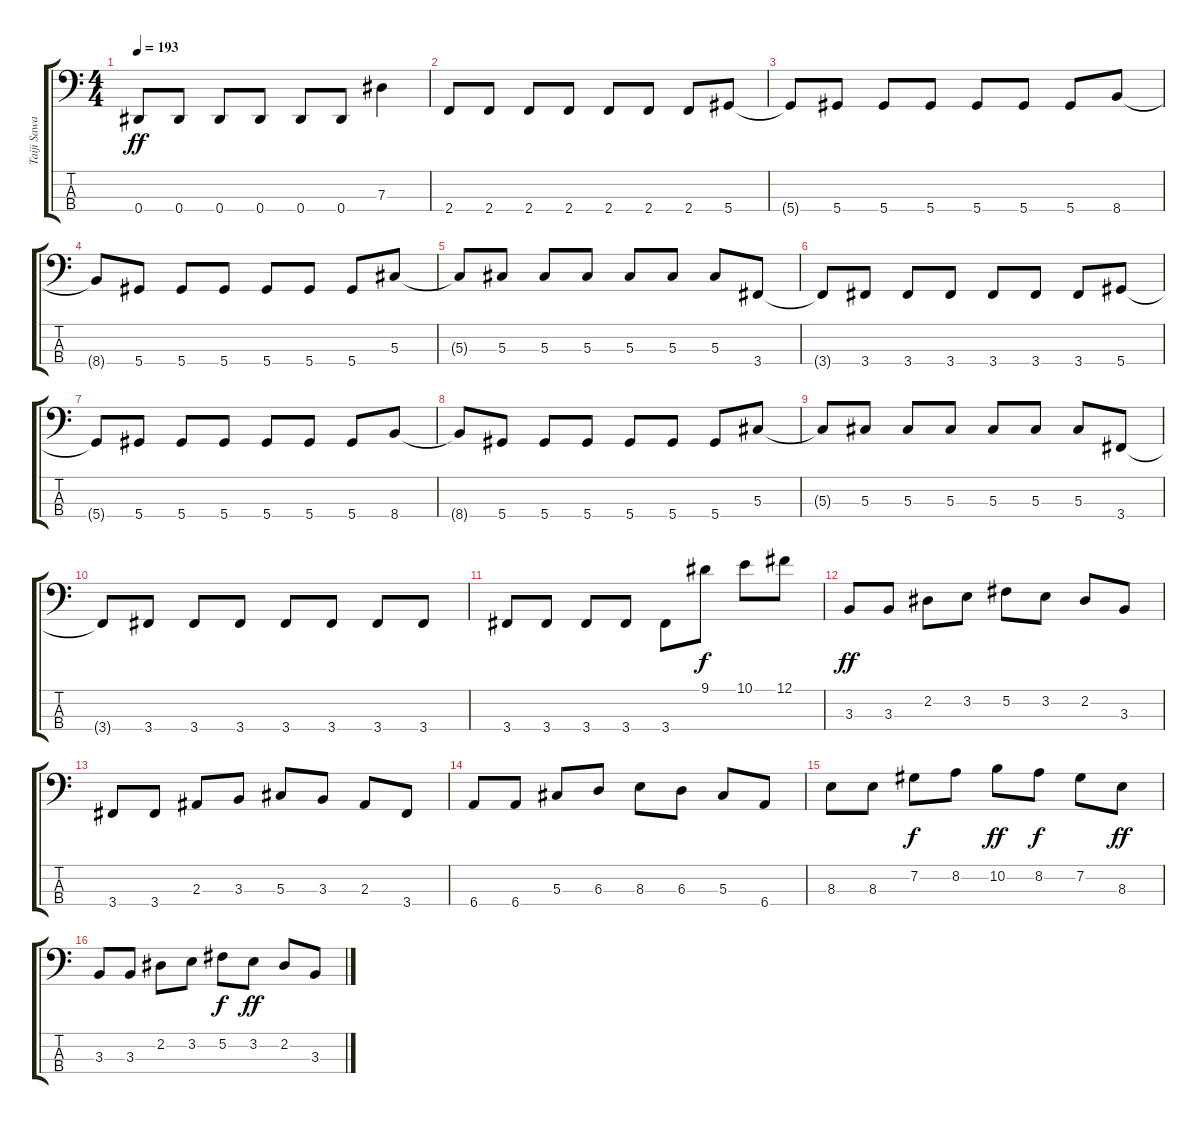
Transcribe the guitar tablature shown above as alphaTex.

\track ("Taiji Sawada (Taiji)" "Taiji Sawa") {instrument electricbasspick}
\staff {score tabs}
\tuning (Gb2 Db2 Ab1 Eb1) {hide}
\ts (4 4)
\tempo 193
\clef f4
\ks c
0.4{t}.8{dy ff} 0.4.8 0.4.8 0.4.8 0.4.8 0.4.8 7.3.4 |
2.4.8 2.4.8 2.4.8 2.4.8 2.4.8 2.4.8 2.4.8 5.4.8 |
5.4{t}.8 5.4.8 5.4.8 5.4.8 5.4.8 5.4.8 5.4.8 8.4.8 |
8.4{t}.8 5.4.8 5.4.8 5.4.8 5.4.8 5.4.8 5.4.8 5.3.8 |
5.3{t}.8 5.3.8 5.3.8 5.3.8 5.3.8 5.3.8 5.3.8 3.4.8 |
3.4{t}.8 3.4.8 3.4.8 3.4.8 3.4.8 3.4.8 3.4.8 5.4.8 |
5.4{t}.8 5.4.8 5.4.8 5.4.8 5.4.8 5.4.8 5.4.8 8.4.8 |
8.4{t}.8 5.4.8 5.4.8 5.4.8 5.4.8 5.4.8 5.4.8 5.3.8 |
5.3{t}.8 5.3.8 5.3.8 5.3.8 5.3.8 5.3.8 5.3.8 3.4.8 |
3.4{t}.8 3.4.8 3.4.8 3.4.8 3.4.8 3.4.8 3.4.8 3.4.8 |
3.4.8 3.4.8 3.4.8 3.4.8 3.4.8 9.1.8{dy f} 10.1.8 12.1.8 |
3.3.8{dy ff} 3.3.8 2.2.8 3.2.8 5.2.8 3.2.8 2.2.8 3.3.8 |
3.4.8 3.4.8 2.3.8 3.3.8 5.3.8 3.3.8 2.3.8 3.4.8 |
6.4.8 6.4.8 5.3.8 6.3.8 8.3.8 6.3.8 5.3.8 6.4.8 |
8.3.8 8.3.8 7.2.8{dy f} 8.2.8 10.2.8{dy ff} 8.2.8{dy f} 7.2.8 8.3.8{dy ff} |
3.3.8 3.3.8 2.2.8 3.2.8 5.2.8{dy f} 3.2.8{dy ff} 2.2.8 3.3.8
